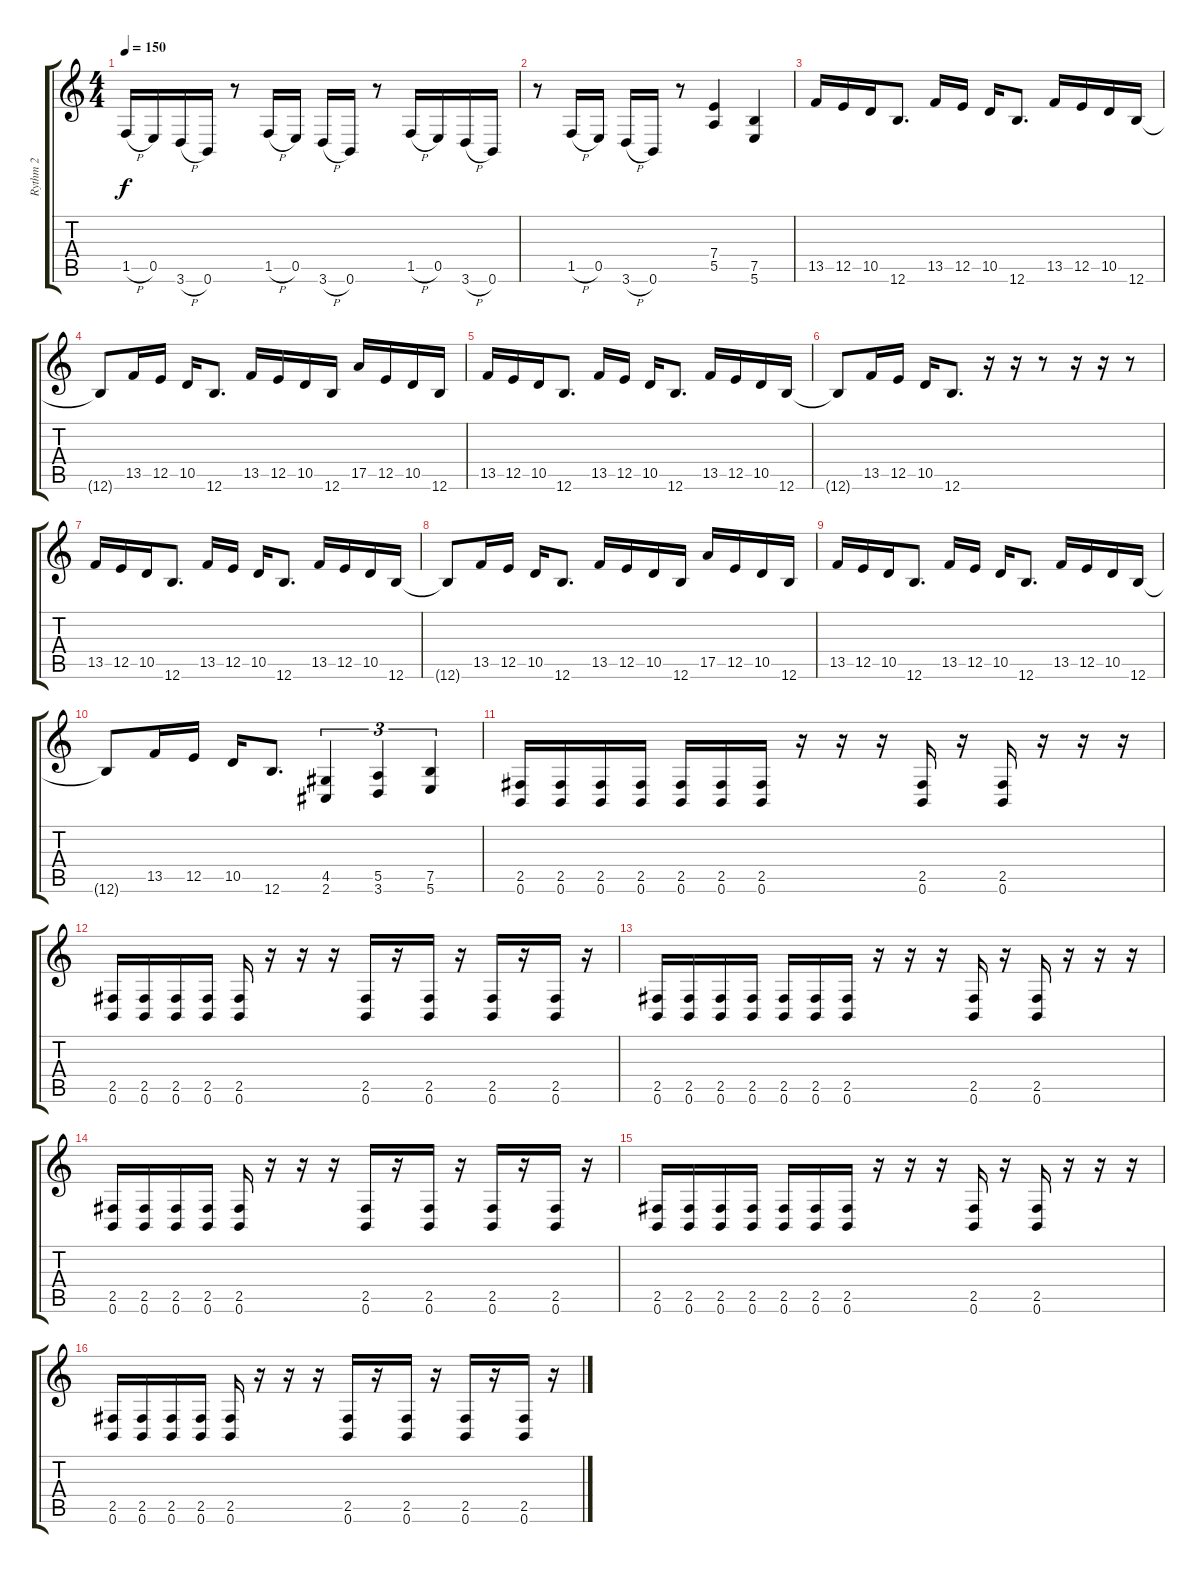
\track ("Rythm 2" "Rythm 2") {instrument distortionguitar}
\staff {score tabs}
\tuning (B3 Gb3 D3 A2 E2 B1) {hide}
\ts (4 4)
\tempo 150
\clef g2
\ks c
1.5{h}.16{dy f} 0.5.16 3.6{h}.16 0.6.16 r.8 1.5{h}.16 0.5.16 3.6{h}.16 0.6.16 r.8 1.5{h}.16 0.5.16 3.6{h}.16 0.6.16 |
r.8 1.5{h}.16 0.5.16 3.6{h}.16 0.6.16 r.8 (7.4 5.5).4 (7.5 5.6).4 |
13.5.16 12.5.16 10.5.16 12.6.8{d} 13.5.16 12.5.16 10.5.16 12.6.8{d} 13.5.16 12.5.16 10.5.16 12.6.16 |
12.6{t}.8 13.5.16 12.5.16 10.5.16 12.6.8{d} 13.5.16 12.5.16 10.5.16 12.6.16 17.5.16 12.5.16 10.5.16 12.6.16 |
13.5.16 12.5.16 10.5.16 12.6.8{d} 13.5.16 12.5.16 10.5.16 12.6.8{d} 13.5.16 12.5.16 10.5.16 12.6.16 |
12.6{t}.8 13.5.16 12.5.16 10.5.16 12.6.8{d} r.16 r.16 r.8 r.16 r.16 r.8 |
13.5.16 12.5.16 10.5.16 12.6.8{d} 13.5.16 12.5.16 10.5.16 12.6.8{d} 13.5.16 12.5.16 10.5.16 12.6.16 |
12.6{t}.8 13.5.16 12.5.16 10.5.16 12.6.8{d} 13.5.16 12.5.16 10.5.16 12.6.16 17.5.16 12.5.16 10.5.16 12.6.16 |
13.5.16 12.5.16 10.5.16 12.6.8{d} 13.5.16 12.5.16 10.5.16 12.6.8{d} 13.5.16 12.5.16 10.5.16 12.6.16 |
12.6{t}.8 13.5.16 12.5.16 10.5.16 12.6.8{d} (4.5 2.6).4{tu (3 2)} (5.5 3.6).4{tu (3 2)} (7.5 5.6).4{tu (3 2)} |
(2.5 0.6).16 (2.5 0.6).16 (2.5 0.6).16 (2.5 0.6).16 (2.5 0.6).16 (2.5 0.6).16 (2.5 0.6).16 r.16 r.16 r.16 (2.5 0.6).16 r.16 (2.5 0.6).16 r.16 r.16 r.16 |
(2.5 0.6).16 (2.5 0.6).16 (2.5 0.6).16 (2.5 0.6).16 (2.5 0.6).16 r.16 r.16 r.16 (2.5 0.6).16 r.16 (2.5 0.6).16 r.16 (2.5 0.6).16 r.16 (2.5 0.6).16 r.16 |
(2.5 0.6).16 (2.5 0.6).16 (2.5 0.6).16 (2.5 0.6).16 (2.5 0.6).16 (2.5 0.6).16 (2.5 0.6).16 r.16 r.16 r.16 (2.5 0.6).16 r.16 (2.5 0.6).16 r.16 r.16 r.16 |
(2.5 0.6).16 (2.5 0.6).16 (2.5 0.6).16 (2.5 0.6).16 (2.5 0.6).16 r.16 r.16 r.16 (2.5 0.6).16 r.16 (2.5 0.6).16 r.16 (2.5 0.6).16 r.16 (2.5 0.6).16 r.16 |
(2.5 0.6).16 (2.5 0.6).16 (2.5 0.6).16 (2.5 0.6).16 (2.5 0.6).16 (2.5 0.6).16 (2.5 0.6).16 r.16 r.16 r.16 (2.5 0.6).16 r.16 (2.5 0.6).16 r.16 r.16 r.16 |
(2.5 0.6).16 (2.5 0.6).16 (2.5 0.6).16 (2.5 0.6).16 (2.5 0.6).16 r.16 r.16 r.16 (2.5 0.6).16 r.16 (2.5 0.6).16 r.16 (2.5 0.6).16 r.16 (2.5 0.6).16 r.16
